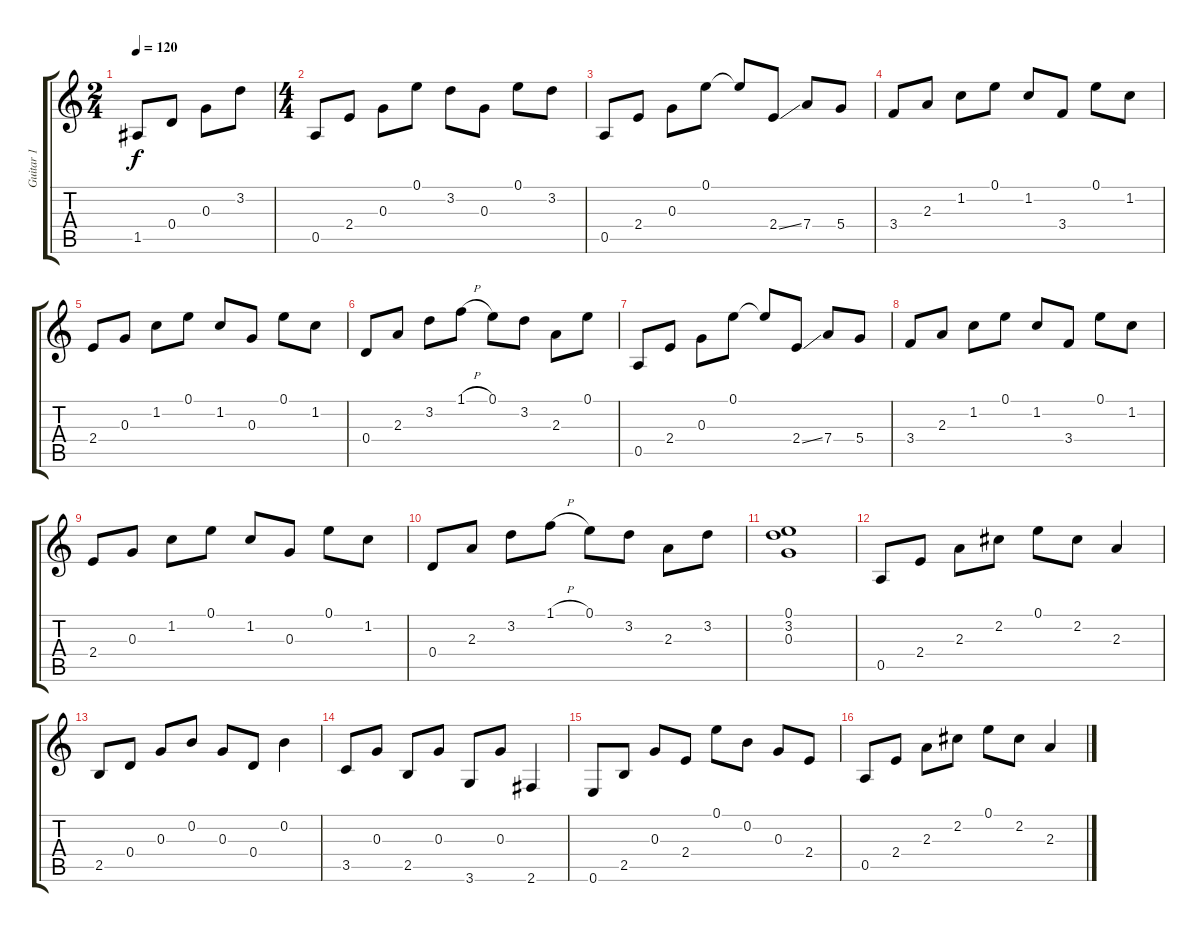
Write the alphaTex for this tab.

\track ("Guitar 1" "Guitar 1") {instrument electricguitarclean}
\staff {score tabs}
\tuning (E4 B3 G3 D3 A2 E2) {hide}
\ts (2 4)
\tempo 120
\clef g2
\ks c
1.5.8{dy f} 0.4.8 0.3.8 3.2.8 |
\ts (4 4)
0.5.8 2.4.8 0.3.8 0.1.8 3.2.8 0.3.8 0.1.8 3.2.8 |
0.5.8 2.4.8 0.3.8 0.1.8 0.1{t}.8 2.4{ss}.8 7.4.8 5.4.8 |
3.4.8 2.3.8 1.2.8 0.1.8 1.2.8 3.4.8 0.1.8 1.2.8 |
2.4.8 0.3.8 1.2.8 0.1.8 1.2.8 0.3.8 0.1.8 1.2.8 |
0.4.8 2.3.8 3.2.8 1.1{h}.8 0.1.8 3.2.8 2.3.8 0.1.8 |
0.5.8 2.4.8 0.3.8 0.1.8 0.1{t}.8 2.4{ss}.8 7.4.8 5.4.8 |
3.4.8 2.3.8 1.2.8 0.1.8 1.2.8 3.4.8 0.1.8 1.2.8 |
2.4.8 0.3.8 1.2.8 0.1.8 1.2.8 0.3.8 0.1.8 1.2.8 |
0.4.8 2.3.8 3.2.8 1.1{h}.8 0.1.8 3.2.8 2.3.8 3.2.8 |
(0.1 3.2 0.3).1 |
0.5.8 2.4.8 2.3.8 2.2.8 0.1.8 2.2.8 2.3.4 |
2.5.8 0.4.8 0.3.8 0.2.8 0.3.8 0.4.8 0.2.4 |
3.5.8 0.3.8 2.5.8 0.3.8 3.6.8 0.3.8 2.6.4 |
0.6.8 2.5.8 0.3.8 2.4.8 0.1.8 0.2.8 0.3.8 2.4.8 |
0.5.8 2.4.8 2.3.8 2.2.8 0.1.8 2.2.8 2.3.4
